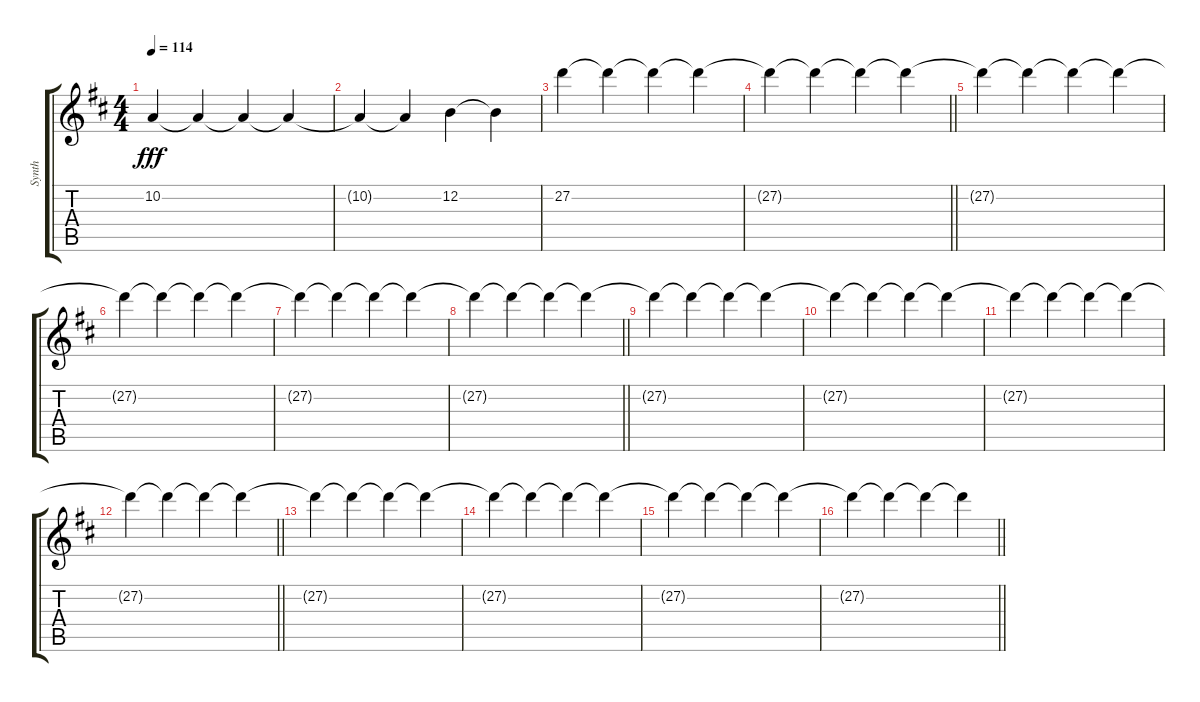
\track ("Synth" "Synth") {instrument recorder}
\staff {score tabs}
\tuning (E4 B3 G3 D3 A2 E2) {hide}
\ts (4 4)
\tempo 114
\clef g2
\ks d
10.2.4{dy fff} 10.2{t}.4 10.2{t}.4 10.2{t}.4 |
10.2{t}.4 10.2{t}.4 12.2.4 12.2{t}.4 |
27.2.4 27.2{t}.4 27.2{t}.4 27.2{t}.4 |
\barLineRight lightlight
27.2{t}.4 27.2{t}.4 27.2{t}.4 27.2{t}.4 |
27.2{t}.4 27.2{t}.4 27.2{t}.4 27.2{t}.4 |
27.2{t}.4 27.2{t}.4 27.2{t}.4 27.2{t}.4 |
27.2{t}.4 27.2{t}.4 27.2{t}.4 27.2{t}.4 |
\barLineRight lightlight
27.2{t}.4 27.2{t}.4 27.2{t}.4 27.2{t}.4 |
27.2{t}.4 27.2{t}.4 27.2{t}.4 27.2{t}.4 |
27.2{t}.4 27.2{t}.4 27.2{t}.4 27.2{t}.4 |
27.2{t}.4 27.2{t}.4 27.2{t}.4 27.2{t}.4 |
\barLineRight lightlight
27.2{t}.4 27.2{t}.4 27.2{t}.4 27.2{t}.4 |
27.2{t}.4 27.2{t}.4 27.2{t}.4 27.2{t}.4 |
27.2{t}.4 27.2{t}.4 27.2{t}.4 27.2{t}.4 |
27.2{t}.4 27.2{t}.4 27.2{t}.4 27.2{t}.4 |
\barLineRight lightlight
27.2{t}.4 27.2{t}.4 27.2{t}.4 27.2{t}.4
